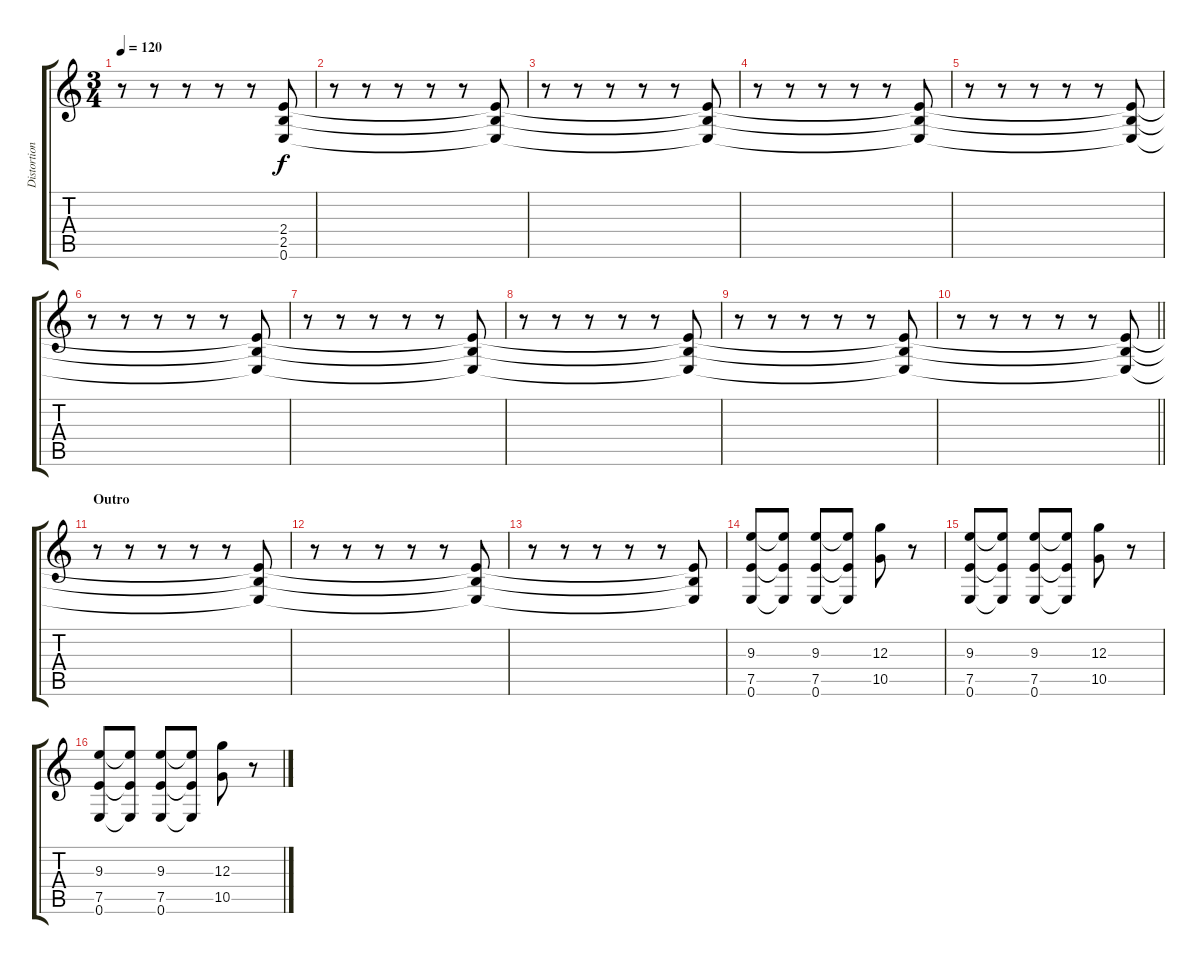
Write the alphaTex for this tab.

\track ("Distortion" "Distortion") {instrument distortionguitar}
\staff {score tabs}
\tuning (E4 B3 G3 D3 A2 E2) {hide}
\ts (3 4)
\tempo 120
\clef g2
\ks c
r.8{dy f} r.8 r.8 r.8 r.8 (2.4{t} 2.5{t} 0.6{t}).8 |
r.8 r.8 r.8 r.8 r.8 (2.4{t} 2.5{t} 0.6{t}).8 |
r.8 r.8 r.8 r.8 r.8 (2.4{t} 2.5{t} 0.6{t}).8 |
r.8 r.8 r.8 r.8 r.8 (2.4{t} 2.5{t} 0.6{t}).8 |
r.8 r.8 r.8 r.8 r.8 (2.4{t} 2.5{t} 0.6{t}).8 |
r.8 r.8 r.8 r.8 r.8 (2.4{t} 2.5{t} 0.6{t}).8 |
r.8 r.8 r.8 r.8 r.8 (2.4{t} 2.5{t} 0.6{t}).8 |
r.8 r.8 r.8 r.8 r.8 (2.4{t} 2.5{t} 0.6{t}).8 |
r.8 r.8 r.8 r.8 r.8 (2.4{t} 2.5{t} 0.6{t}).8 |
\barLineRight lightlight
r.8 r.8 r.8 r.8 r.8 (2.4{t} 2.5{t} 0.6{t}).8 |
\section ("" "Outro")
r.8 r.8 r.8 r.8 r.8 (2.4{t} 2.5{t} 0.6{t}).8 |
r.8 r.8 r.8 r.8 r.8 (2.4{t} 2.5{t} 0.6{t}).8 |
r.8 r.8 r.8 r.8 r.8 (2.4{t} 2.5{t} 0.6{t}).8 |
(9.3 7.5 0.6).8 (9.3{t} 7.5{t} 0.6{t}).8 (9.3 7.5 0.6).8 (9.3{t} 7.5{t} 0.6{t}).8 (12.3 10.5).8 r.8 |
(9.3 7.5 0.6).8 (9.3{t} 7.5{t} 0.6{t}).8 (9.3 7.5 0.6).8 (9.3{t} 7.5{t} 0.6{t}).8 (12.3 10.5).8 r.8 |
(9.3 7.5 0.6).8 (9.3{t} 7.5{t} 0.6{t}).8 (9.3 7.5 0.6).8 (9.3{t} 7.5{t} 0.6{t}).8 (12.3 10.5).8 r.8
